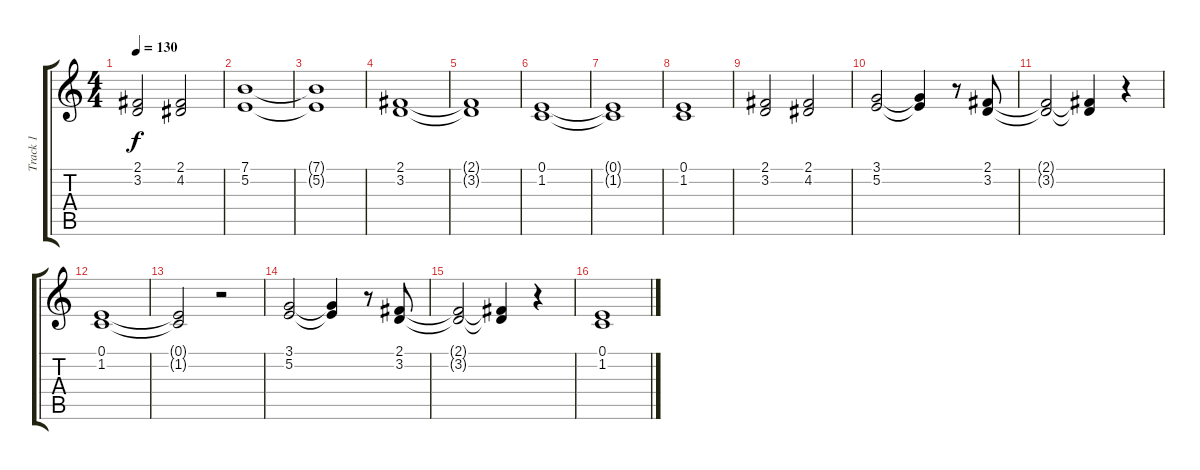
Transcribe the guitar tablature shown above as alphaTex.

\track ("Track 1" "Track 1") {instrument lead1square}
\staff {score tabs}
\tuning (E4 B3 G3 D3 A2 E2) {hide}
\ts (4 4)
\tempo 130
\clef g2
\ks c
(2.1 3.2).2{dy f} (2.1 4.2).2 |
(7.1 5.2).1 |
(7.1{t} 5.2{t}).1 |
(2.1 3.2).1 |
(2.1{t} 3.2{t}).1 |
(0.1 1.2).1 |
(0.1{t} 1.2{t}).1 |
(0.1 1.2).1 |
(2.1 3.2).2 (2.1 4.2).2 |
(3.1 5.2).2 (3.1{t} 5.2{t}).4 r.8 (2.1 3.2).8 |
(2.1{t} 3.2{t}).2 (2.1{t} 3.2{t}).4 r.4 |
(0.1 1.2).1 |
(0.1{t} 1.2{t}).2 r.2 |
(3.1 5.2).2 (3.1{t} 5.2{t}).4 r.8 (2.1 3.2).8 |
(2.1{t} 3.2{t}).2 (2.1{t} 3.2{t}).4 r.4 |
(0.1 1.2).1
